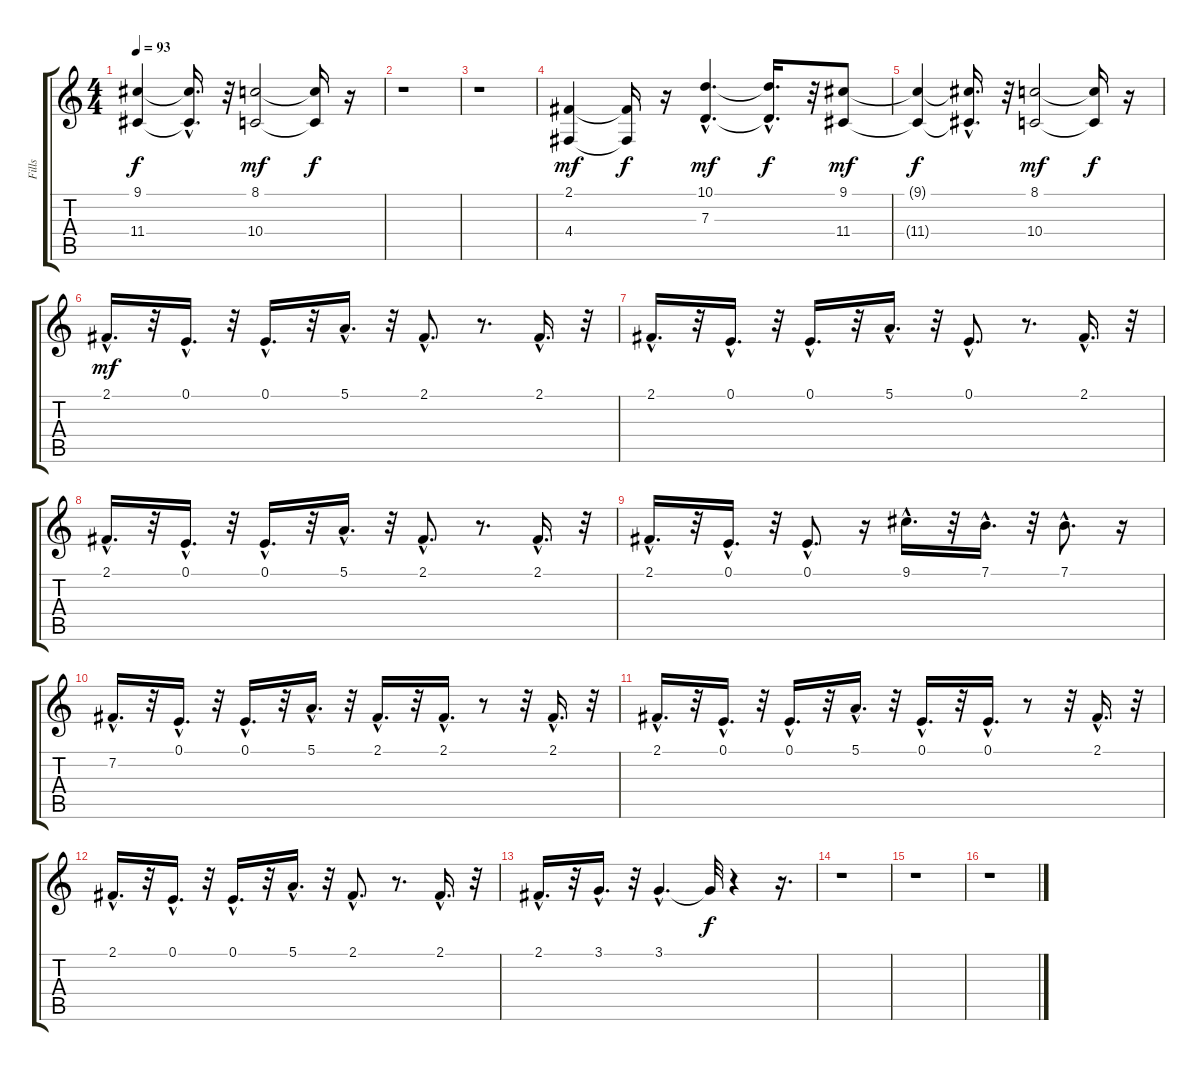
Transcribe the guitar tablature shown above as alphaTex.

\track ("Fills" "Fills") {instrument pad4choir}
\staff {score tabs}
\tuning (E4 B3 G3 D3 A2 E2) {hide}
\ts (4 4)
\tempo 93
\clef g2
\ks c
(9.1{t} 11.4{t}).4{dy f} (9.1{hac t} 11.4{hac t}).16{d} r.32 (8.1 10.4).2{dy mf} (8.1{t} 10.4{t}).16{dy f} r.16 |
r.1 |
r.1 |
(2.1 4.4).4{dy mf} (2.1{t} 4.4{t}).16{dy f} r.16 (10.1{hac} 7.3{hac}).4{d dy mf} (10.1{hac t} 7.3{hac t}).16{d dy f} r.32 (9.1 11.4).8{dy mf} |
(9.1{t} 11.4{t}).4{dy f} (9.1{hac t} 11.4{hac t}).16{d} r.32 (8.1 10.4).2{dy mf} (8.1{t} 10.4{t}).16{dy f} r.16 |
2.1{hac}.16{d dy mf} r.32 0.1{hac}.16{d} r.32 0.1{hac}.16{d} r.32 5.1{hac}.16{d} r.32 2.1{hac}.8{d} r.8{d} 2.1{hac}.16{d} r.32 |
2.1{hac}.16{d} r.32 0.1{hac}.16{d} r.32 0.1{hac}.16{d} r.32 5.1{hac}.16{d} r.32 0.1{hac}.8{d} r.8{d} 2.1{hac}.16{d} r.32 |
2.1{hac}.16{d} r.32 0.1{hac}.16{d} r.32 0.1{hac}.16{d} r.32 5.1{hac}.16{d} r.32 2.1{hac}.8{d} r.8{d} 2.1{hac}.16{d} r.32 |
2.1{hac}.16{d} r.32 0.1{hac}.16{d} r.32 0.1{hac}.8{d} r.16 9.1{hac}.16{d} r.32 7.1{hac}.16{d} r.32 7.1{hac}.8{d} r.16 |
7.2{hac}.16{d} r.32 0.1{hac}.16{d} r.32 0.1{hac}.16{d} r.32 5.1{hac}.16{d} r.32 2.1{hac}.16{d} r.32 2.1{hac}.16{d} r.8 r.32 2.1{hac}.16{d} r.32 |
2.1{hac}.16{d} r.32 0.1{hac}.16{d} r.32 0.1{hac}.16{d} r.32 5.1{hac}.16{d} r.32 0.1{hac}.16{d} r.32 0.1{hac}.16{d} r.8 r.32 2.1{hac}.16{d} r.32 |
2.1{hac}.16{d} r.32 0.1{hac}.16{d} r.32 0.1{hac}.16{d} r.32 5.1{hac}.16{d} r.32 2.1{hac}.8{d} r.8{d} 2.1{hac}.16{d} r.32 |
2.1{hac}.16{d} r.32 3.1{hac}.16{d} r.32 3.1{hac}.4{d} 3.1{t}.32{dy f} r.4 r.16{d} |
r.1 |
r.1 |
r.1
